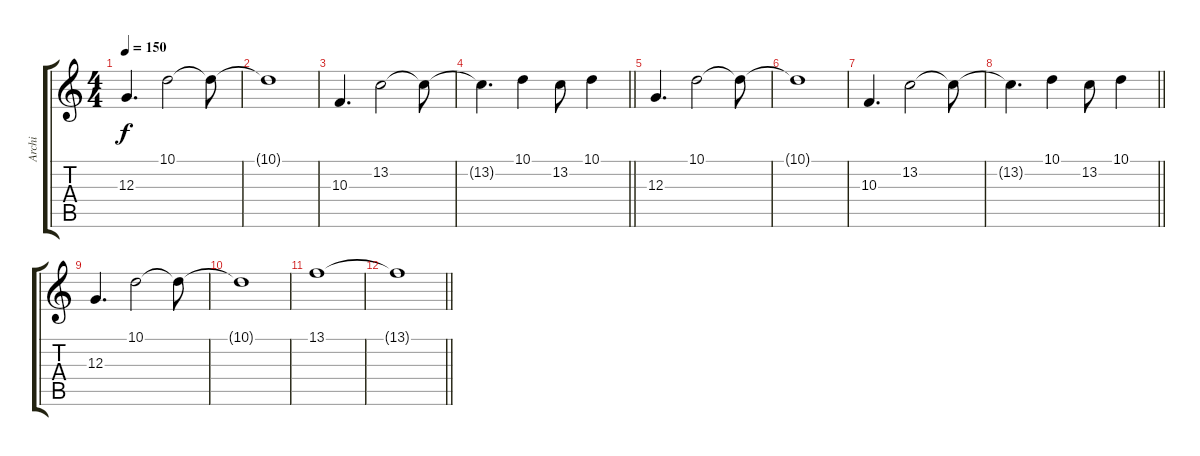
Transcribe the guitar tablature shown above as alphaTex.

\track ("Archi" "Archi") {instrument stringensemble1}
\staff {score tabs}
\tuning (E4 B3 G3 D3 A2 E2) {hide}
\ts (4 4)
\tempo 150
\clef g2
\ks c
12.3.4{d dy f} 10.1.2 10.1{t}.8 |
10.1{t}.1 |
10.3.4{d} 13.2.2 13.2{t}.8 |
\barLineRight lightlight
13.2{t}.4{d} 10.1.4 13.2.8 10.1.4 |
12.3.4{d} 10.1.2 10.1{t}.8 |
10.1{t}.1 |
10.3.4{d} 13.2.2 13.2{t}.8 |
\barLineRight lightlight
13.2{t}.4{d} 10.1.4 13.2.8 10.1.4 |
12.3.4{d} 10.1.2 10.1{t}.8 |
10.1{t}.1 |
13.1.1 |
\barLineRight lightlight
13.1{t}.1
